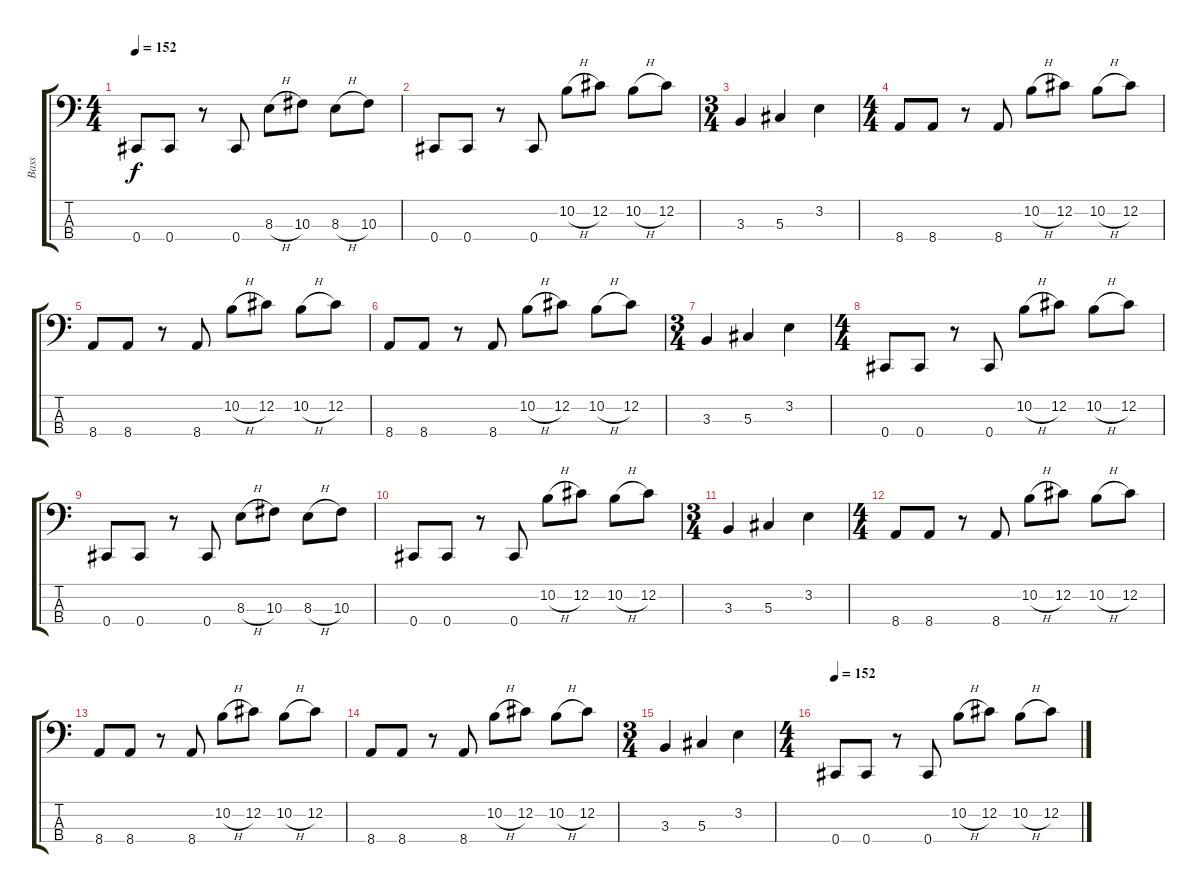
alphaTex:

\track ("Bass" "Bass") {instrument electricbassfinger}
\staff {score tabs}
\tuning (Gb2 Db2 Ab1 Db1) {hide}
\ts (4 4)
\tempo 152
\clef f4
\ks c
0.4.8{dy f} 0.4.8 r.8 0.4.8 8.3{h}.8 10.3.8 8.3{h}.8 10.3.8 |
0.4.8 0.4.8 r.8 0.4.8 10.2{h}.8 12.2.8 10.2{h}.8 12.2.8 |
\ts (3 4)
3.3.4 5.3.4 3.2.4 |
\ts (4 4)
8.4.8 8.4.8 r.8 8.4.8 10.2{h}.8 12.2.8 10.2{h}.8 12.2.8 |
8.4.8 8.4.8 r.8 8.4.8 10.2{h}.8 12.2.8 10.2{h}.8 12.2.8 |
8.4.8 8.4.8 r.8 8.4.8 10.2{h}.8 12.2.8 10.2{h}.8 12.2.8 |
\ts (3 4)
3.3.4 5.3.4 3.2.4 |
\ts (4 4)
0.4.8 0.4.8 r.8 0.4.8 10.2{h}.8 12.2.8 10.2{h}.8 12.2.8 |
0.4.8 0.4.8 r.8 0.4.8 8.3{h}.8 10.3.8 8.3{h}.8 10.3.8 |
0.4.8 0.4.8 r.8 0.4.8 10.2{h}.8 12.2.8 10.2{h}.8 12.2.8 |
\ts (3 4)
3.3.4 5.3.4 3.2.4 |
\ts (4 4)
8.4.8 8.4.8 r.8 8.4.8 10.2{h}.8 12.2.8 10.2{h}.8 12.2.8 |
8.4.8 8.4.8 r.8 8.4.8 10.2{h}.8 12.2.8 10.2{h}.8 12.2.8 |
8.4.8 8.4.8 r.8 8.4.8 10.2{h}.8 12.2.8 10.2{h}.8 12.2.8 |
\ts (3 4)
3.3.4 5.3.4 3.2.4 |
\ts (4 4)
\tempo 152
0.4.8 0.4.8 r.8 0.4.8 10.2{h}.8 12.2.8 10.2{h}.8 12.2.8
